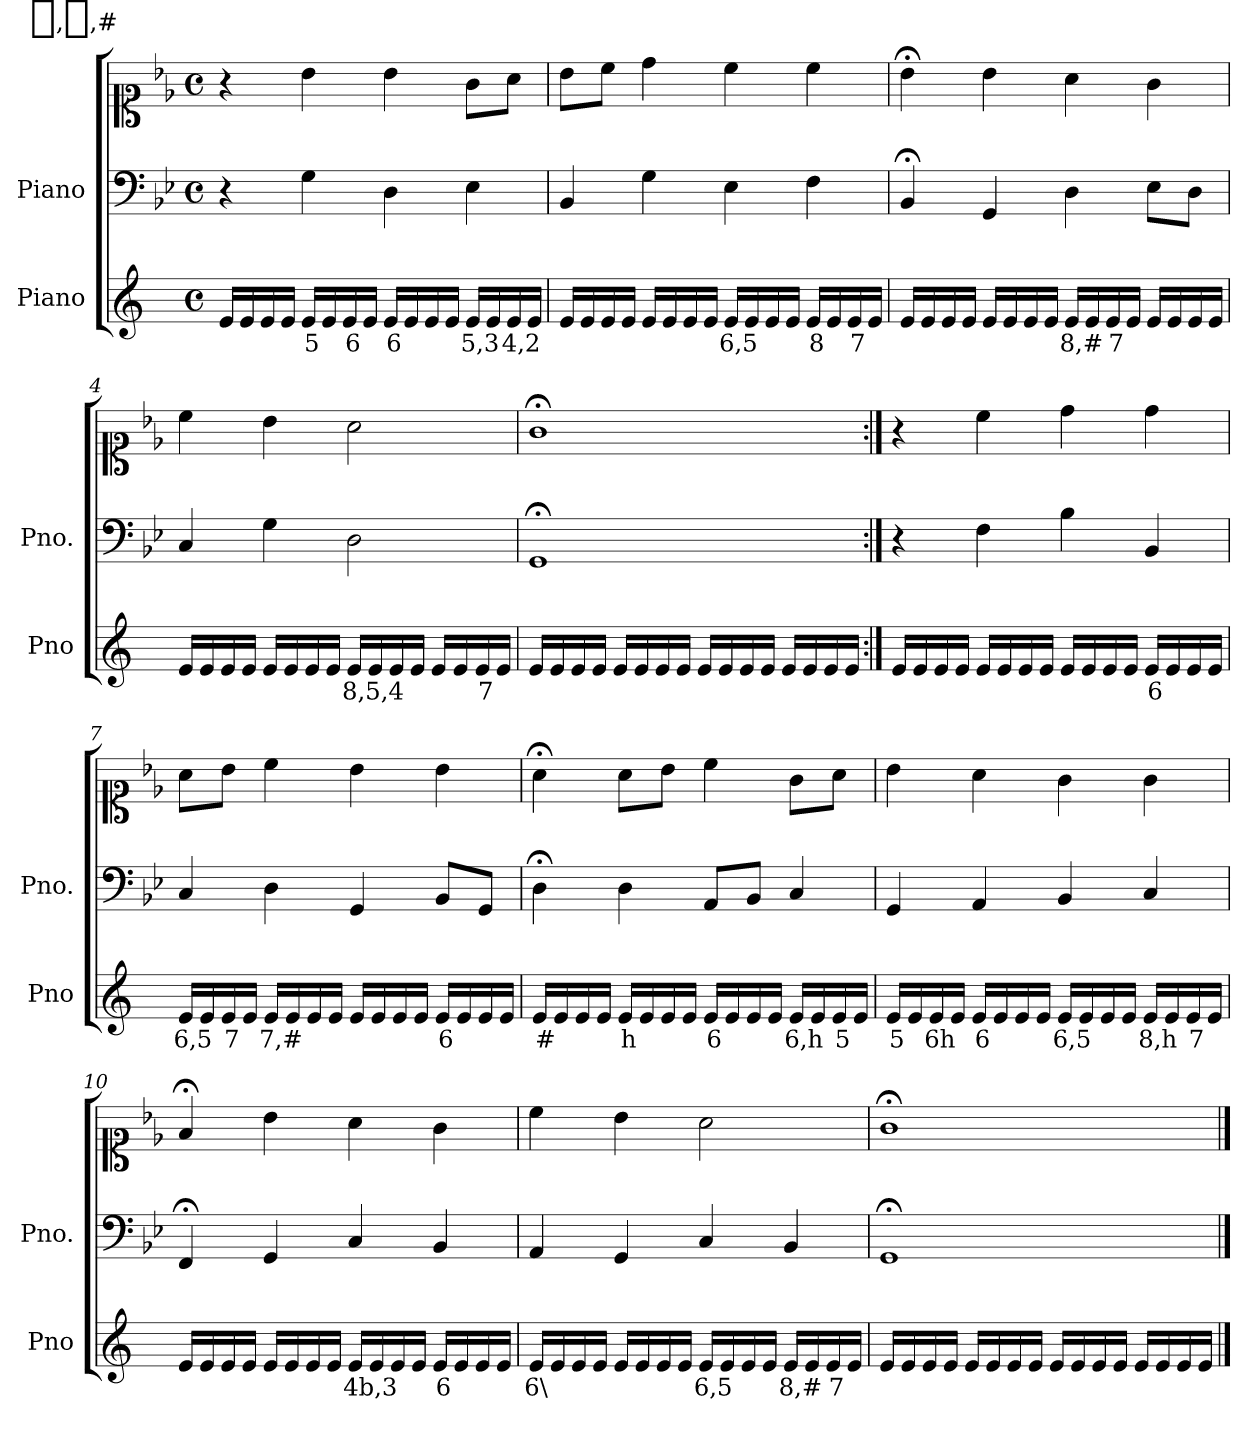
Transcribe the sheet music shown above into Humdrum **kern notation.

**kern	**text	**kern	**kern
*part2	*part2	*part1	*part1
*staff3	*staff3	*staff2	*staff1
*I"Piano	*	*I"Piano	*
*I'Pno	*	*I'Pno.	*
*clefG2	*	*clefF4	*clefC1
*k[]	*	*k[b-e-]	*k[b-e-]
*M4/4	*	*M4/4	*M4/4
*met(c)	*	*met(c)	*met(c)
=1	=1	=1	=1
16e/LL	.	4r	4r
16e/	.	.	.
16e/	.	.	.
16e/JJ	.	.	.
!	!LO:LY:b	!	!
16e/LL	5	4G\	4b-\
16e/	.	.	.
!	!LO:LY:b	!	!
16e/	6	.	.
16e/JJ	.	.	.
!	!LO:LY:b	!	!
16e/LL	6	4D\	4b-\
16e/	.	.	.
16e/	.	.	.
16e/JJ	.	.	.
!	!LO:LY:b	!	!
16e/LL	5,3	4E-\	8g\L
16e/	.	.	.
!	!LO:LY:b	!	!
16e/	4,2	.	8a\J
16e/JJ	.	.	.
=2	=2	=2	=2
16e/LL	.	4BB-/	8b-\L
16e/	.	.	.
16e/	.	.	8cc\J
16e/JJ	.	.	.
16e/LL	.	4G\	4dd\
16e/	.	.	.
16e/	.	.	.
16e/JJ	.	.	.
!	!LO:LY:b	!	!
16e/LL	6,5	4E-\	4cc\
16e/	.	.	.
16e/	.	.	.
16e/JJ	.	.	.
!	!LO:LY:b	!	!
16e/LL	8	4F\	4cc\
16e/	.	.	.
!	!LO:LY:b	!	!
16e/	7	.	.
16e/JJ	.	.	.
=3	=3	=3	=3
16e/LL	.	4BB-;</	4b-;<\
16e/	.	.	.
16e/	.	.	.
16e/JJ	.	.	.
16e/LL	.	4GG/	4b-\
16e/	.	.	.
16e/	.	.	.
16e/JJ	.	.	.
!	!LO:LY:b	!	!
16e/LL	8,#	4D\	4a\
16e/	.	.	.
!	!LO:LY:b	!	!
16e/	7	.	.
16e/JJ	.	.	.
16e/LL	.	8E-\L	4g\
16e/	.	.	.
16e/	.	8D\J	.
16e/JJ	.	.	.
=4	=4	=4	=4
16e/LL	.	4C/	4cc\
16e/	.	.	.
16e/	.	.	.
16e/JJ	.	.	.
16e/LL	.	4G\	4b-\
16e/	.	.	.
16e/	.	.	.
16e/JJ	.	.	.
!	!LO:LY:b	!	!
16e/LL	8,5,4	2D\	2a\
16e/	.	.	.
16e/	.	.	.
16e/JJ	.	.	.
!	!LO:LY:b	!	!
16e/LL	_,_,#	.	.
16e/	.	.	.
!	!LO:LY:b	!	!
16e/	7	.	.
16e/JJ	.	.	.
=5	=5	=5	=5
16e/LL	.	1GG;<	1g;<
16e/	.	.	.
16e/	.	.	.
16e/JJ	.	.	.
16e/LL	.	.	.
16e/	.	.	.
16e/	.	.	.
16e/JJ	.	.	.
16e/LL	.	.	.
16e/	.	.	.
16e/	.	.	.
16e/JJ	.	.	.
16e/LL	.	.	.
16e/	.	.	.
16e/	.	.	.
16e/JJ	.	.	.
=6:|!	=6:|!	=6:|!	=6:|!
16e/LL	.	4r	4r
16e/	.	.	.
16e/	.	.	.
16e/JJ	.	.	.
16e/LL	.	4F\	4cc\
16e/	.	.	.
16e/	.	.	.
16e/JJ	.	.	.
16e/LL	.	4B-\	4dd\
16e/	.	.	.
16e/	.	.	.
16e/JJ	.	.	.
!	!LO:LY:b	!	!
16e/LL	6	4BB-/	4dd\
16e/	.	.	.
16e/	.	.	.
16e/JJ	.	.	.
=7	=7	=7	=7
!	!LO:LY:b	!	!
16e/LL	6,5	4C/	8a\L
16e/	.	.	.
!	!LO:LY:b	!	!
16e/	7	.	8b-\J
16e/JJ	.	.	.
!	!LO:LY:b	!	!
16e/LL	7,#	4D\	4cc\
16e/	.	.	.
16e/	.	.	.
16e/JJ	.	.	.
16e/LL	.	4GG/	4b-\
16e/	.	.	.
16e/	.	.	.
16e/JJ	.	.	.
!	!LO:LY:b	!	!
16e/LL	6	8BB-/L	4b-\
16e/	.	.	.
16e/	.	8GG/J	.
16e/JJ	.	.	.
=8	=8	=8	=8
!	!LO:LY:b	!	!
16e/LL	#	4D;<\	4a;<\
16e/	.	.	.
16e/	.	.	.
16e/JJ	.	.	.
!	!LO:LY:b	!	!
16e/LL	h	4D\	8a\L
16e/	.	.	.
16e/	.	.	8b-\J
16e/JJ	.	.	.
!	!LO:LY:b	!	!
16e/LL	6	8AA/L	4cc\
16e/	.	.	.
16e/	.	8BB-/J	.
16e/JJ	.	.	.
!	!LO:LY:b	!	!
16e/LL	6,h	4C/	8g\L
16e/	.	.	.
!	!LO:LY:b	!	!
16e/	5	.	8a\J
16e/JJ	.	.	.
=9	=9	=9	=9
!	!LO:LY:b	!	!
16e/LL	5	4GG/	4b-\
16e/	.	.	.
!	!LO:LY:b	!	!
16e/	6h	.	.
16e/JJ	.	.	.
!	!LO:LY:b	!	!
16e/LL	6	4AA/	4a\
16e/	.	.	.
16e/	.	.	.
16e/JJ	.	.	.
!	!LO:LY:b	!	!
16e/LL	6,5	4BB-/	4g\
16e/	.	.	.
16e/	.	.	.
16e/JJ	.	.	.
!	!LO:LY:b	!	!
16e/LL	8,h	4C/	4g\
16e/	.	.	.
!	!LO:LY:b	!	!
16e/	7	.	.
16e/JJ	.	.	.
=10	=10	=10	=10
16e/LL	.	4FF;</	4f;</
16e/	.	.	.
16e/	.	.	.
16e/JJ	.	.	.
16e/LL	.	4GG/	4b-\
16e/	.	.	.
16e/	.	.	.
16e/JJ	.	.	.
!	!LO:LY:b	!	!
16e/LL	4b,3	4C/	4a\
16e/	.	.	.
16e/	.	.	.
16e/JJ	.	.	.
!	!LO:LY:b	!	!
16e/LL	6	4BB-/	4g\
16e/	.	.	.
16e/	.	.	.
16e/JJ	.	.	.
=11	=11	=11	=11
!	!LO:LY:b	!	!
16e/LL	6\	4AA/	4cc\
16e/	.	.	.
16e/	.	.	.
16e/JJ	.	.	.
16e/LL	.	4GG/	4b-\
16e/	.	.	.
16e/	.	.	.
16e/JJ	.	.	.
!	!LO:LY:b	!	!
16e/LL	6,5	4C/	2a\
16e/	.	.	.
16e/	.	.	.
16e/JJ	.	.	.
!	!LO:LY:b	!	!
16e/LL	8,#	4BB-/	.
16e/	.	.	.
!	!LO:LY:b	!	!
16e/	7	.	.
16e/JJ	.	.	.
=12	=12	=12	=12
16e/LL	.	1GG;<	1g;<
16e/	.	.	.
16e/	.	.	.
16e/JJ	.	.	.
16e/LL	.	.	.
16e/	.	.	.
16e/	.	.	.
16e/JJ	.	.	.
16e/LL	.	.	.
16e/	.	.	.
16e/	.	.	.
16e/JJ	.	.	.
16e/LL	.	.	.
16e/	.	.	.
16e/	.	.	.
16e/JJ	.	.	.
==	==	==	==
*-	*-	*-	*-
